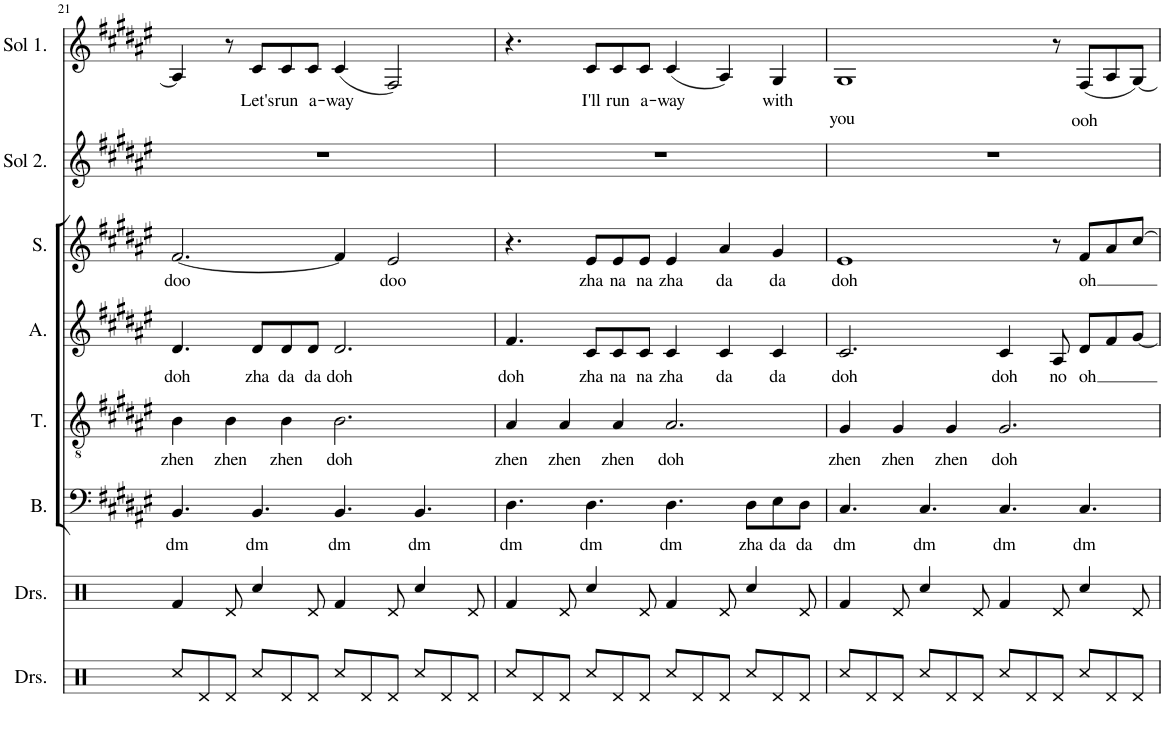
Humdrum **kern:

**kern	**kern	**kern	**text	**kern	**text	**kern	**text	**kern	**text	**kern	**kern	**text
*part8	*part7	*part6	*part6	*part5	*part5	*part4	*part4	*part3	*part3	*part2	*part1	*part1
*staff8	*staff7	*staff6	*staff6	*staff5	*staff5	*staff4	*staff4	*staff3	*staff3	*staff2	*staff1	*staff1
*I"Drumset	*I"Drumset	*I"Bass	*	*I"Tenor	*	*I"Alto	*	*I"Soprano	*	*I"Solo 2	*I"Solo 1	*
*I'Drs.	*I'Drs.	*I'B.	*	*I'T.	*	*I'A.	*	*I'S.	*	*I'Sol 2.	*I'Sol 1.	*
!!LO:PB:g=z
*clefX	*clefX	*clefF4	*	*clefGv2	*	*clefG2	*	*clefG2	*	*clefG2	*clefG2	*
*k[]	*k[]	*k[f#c#g#d#a#e#]	*	*k[f#c#g#d#a#e#]	*	*k[f#c#g#d#a#e#]	*	*k[f#c#g#d#a#e#]	*	*k[f#c#g#d#a#e#]	*k[f#c#g#d#a#e#]	*
*M12/8	*M12/8	*M12/8	*	*M12/8	*	*M12/8	*	*M12/8	*	*M12/8	*M12/8	*
=21	=21	=21	=21	=21	=21	=21	=21	=21	=21	=21	=21	=21
!	!	!	!LO:LY:b	!	!LO:LY:b	!	!LO:LY:b	!	!LO:LY:b	!	!	!
8Rcc/L	4Rf/	4.BB/	dm	4B\	zhen	4.d#/	doh	[2.f#/	doo	1.r	4A#/]	.
8Rd/	.	.	.	.	.	.	.	.	.	.	.	.
!	!	!	!	!	!LO:LY:b	!	!	!	!	!	!	!
8Rd/J	8Rd/	.	.	4B\	zhen	.	.	.	.	.	8r	.
!	!	!	!LO:LY:b	!	!	!	!LO:LY:b	!	!	!	!	!LO:LY:b
8Rcc/L	4Rcc/	4.BB/	dm	.	.	8d#/L	zha	.	.	.	8c#/L	Let's
!	!	!	!	!	!LO:LY:b	!	!LO:LY:b	!	!	!	!	!LO:LY:b
8Rd/	.	.	.	4B\	zhen	8d#/	da	.	.	.	8c#/	run
!	!	!	!	!	!	!	!LO:LY:b	!	!	!	!	!LO:LY:b
8Rd/J	8Rd/	.	.	.	.	8d#/J	da	.	.	.	8c#/J	a-
!	!	!	!LO:LY:b	!	!LO:LY:b	!	!LO:LY:b	!	!	!	!	!LO:LY:b
8Rcc/L	4Rf/	4.BB/	dm	2.B\	doh	2.d#/	doh	4f#/]	.	.	(4c#/	-way
8Rd/	.	.	.	.	.	.	.	.	.	.	.	.
!	!	!	!	!	!	!	!	!	!LO:LY:b	!	!	!
8Rd/J	8Rd/	.	.	.	.	.	.	2e#/	doo	.	2F#/)	.
!	!	!	!LO:LY:b	!	!	!	!	!	!	!	!	!
8Rcc/L	4Rcc/	4.BB/	dm	.	.	.	.	.	.	.	.	.
8Rd/	.	.	.	.	.	.	.	.	.	.	.	.
8Rd/J	8Rd/	.	.	.	.	.	.	.	.	.	.	.
=22	=22	=22	=22	=22	=22	=22	=22	=22	=22	=22	=22	=22
!	!	!	!LO:LY:b	!	!LO:LY:b	!	!LO:LY:b	!	!	!	!	!
8Rcc/L	4Rf/	4.D#\	dm	4A#/	zhen	4.f#/	doh	4.r	.	1.r	4.r	.
8Rd/	.	.	.	.	.	.	.	.	.	.	.	.
!	!	!	!	!	!LO:LY:b	!	!	!	!	!	!	!
8Rd/J	8Rd/	.	.	4A#/	zhen	.	.	.	.	.	.	.
!	!	!	!LO:LY:b	!	!	!	!LO:LY:b	!	!LO:LY:b	!	!	!LO:LY:b
8Rcc/L	4Rcc/	4.D#\	dm	.	.	8c#/L	zha	8e#/L	zha	.	8c#/L	I'll
!	!	!	!	!	!LO:LY:b	!	!LO:LY:b	!	!LO:LY:b	!	!	!LO:LY:b
8Rd/	.	.	.	4A#/	zhen	8c#/	na	8e#/	na	.	8c#/	run
!	!	!	!	!	!	!	!LO:LY:b	!	!LO:LY:b	!	!	!LO:LY:b
8Rd/J	8Rd/	.	.	.	.	8c#/J	na	8e#/J	na	.	8c#/J	a-
!	!	!	!LO:LY:b	!	!LO:LY:b	!	!LO:LY:b	!	!LO:LY:b	!	!	!LO:LY:b
8Rcc/L	4Rf/	4.D#\	dm	2.A#/	doh	4c#/	zha	4e#/	zha	.	(4c#/	-way
8Rd/	.	.	.	.	.	.	.	.	.	.	.	.
!	!	!	!	!	!	!	!LO:LY:b	!	!LO:LY:b	!	!	!
8Rd/J	8Rd/	.	.	.	.	4c#/	da	4a#/	da	.	4A#/)	.
!	!	!	!LO:LY:b	!	!	!	!	!	!	!	!	!
8Rcc/L	4Rcc/	8D#\L	zha	.	.	.	.	.	.	.	.	.
!	!	!	!LO:LY:b	!	!	!	!LO:LY:b	!	!LO:LY:b	!	!	!LO:LY:b
8Rd/	.	8E#\	da	.	.	4c#/	da	4g#/	da	.	4G#/	with
!	!	!	!LO:LY:b	!	!	!	!	!	!	!	!	!
8Rd/J	8Rd/	8D#\J	da	.	.	.	.	.	.	.	.	.
=23	=23	=23	=23	=23	=23	=23	=23	=23	=23	=23	=23	=23
!	!	!	!LO:LY:b	!	!LO:LY:b	!	!LO:LY:b	!	!LO:LY:b	!	!	!LO:LY:b
8Rcc/L	4Rf/	4.C#/	dm	4G#/	zhen	2.c#/	doh	1e#	doh	1.r	1G#	you
8Rd/	.	.	.	.	.	.	.	.	.	.	.	.
!	!	!	!	!	!LO:LY:b	!	!	!	!	!	!	!
8Rd/J	8Rd/	.	.	4G#/	zhen	.	.	.	.	.	.	.
!	!	!	!LO:LY:b	!	!	!	!	!	!	!	!	!
8Rcc/L	4Rcc/	4.C#/	dm	.	.	.	.	.	.	.	.	.
!	!	!	!	!	!LO:LY:b	!	!	!	!	!	!	!
8Rd/	.	.	.	4G#/	zhen	.	.	.	.	.	.	.
8Rd/J	8Rd/	.	.	.	.	.	.	.	.	.	.	.
!	!	!	!LO:LY:b	!	!LO:LY:b	!	!LO:LY:b	!	!	!	!	!
8Rcc/L	4Rf/	4.C#/	dm	2.G#/	doh	4c#/	doh	.	.	.	.	.
8Rd/	.	.	.	.	.	.	.	.	.	.	.	.
!	!	!	!	!	!	!	!LO:LY:b	!	!	!	!	!
8Rd/J	8Rd/	.	.	.	.	8A#/	no	8r	.	.	8r	.
!	!	!	!LO:LY:b	!	!	!	!LO:LY:b	!	!LO:LY:b	!	!	!LO:LY:b
8Rcc/L	4Rcc/	4.C#/	dm	.	.	8d#/L	oh	8f#/L	oh	.	(8F#/L	ooh
8Rd/	.	.	.	.	.	8f#/	.	8a#/	.	.	8A#/	.
8Rd/J	8Rd/	.	.	.	.	[8g#/J	.	[8cc#/J	.	.	[8G#/J)	.
=	=	=	=	=	=	=	=	=	=	=	=	=
*-	*-	*-	*-	*-	*-	*-	*-	*-	*-	*-	*-	*-
